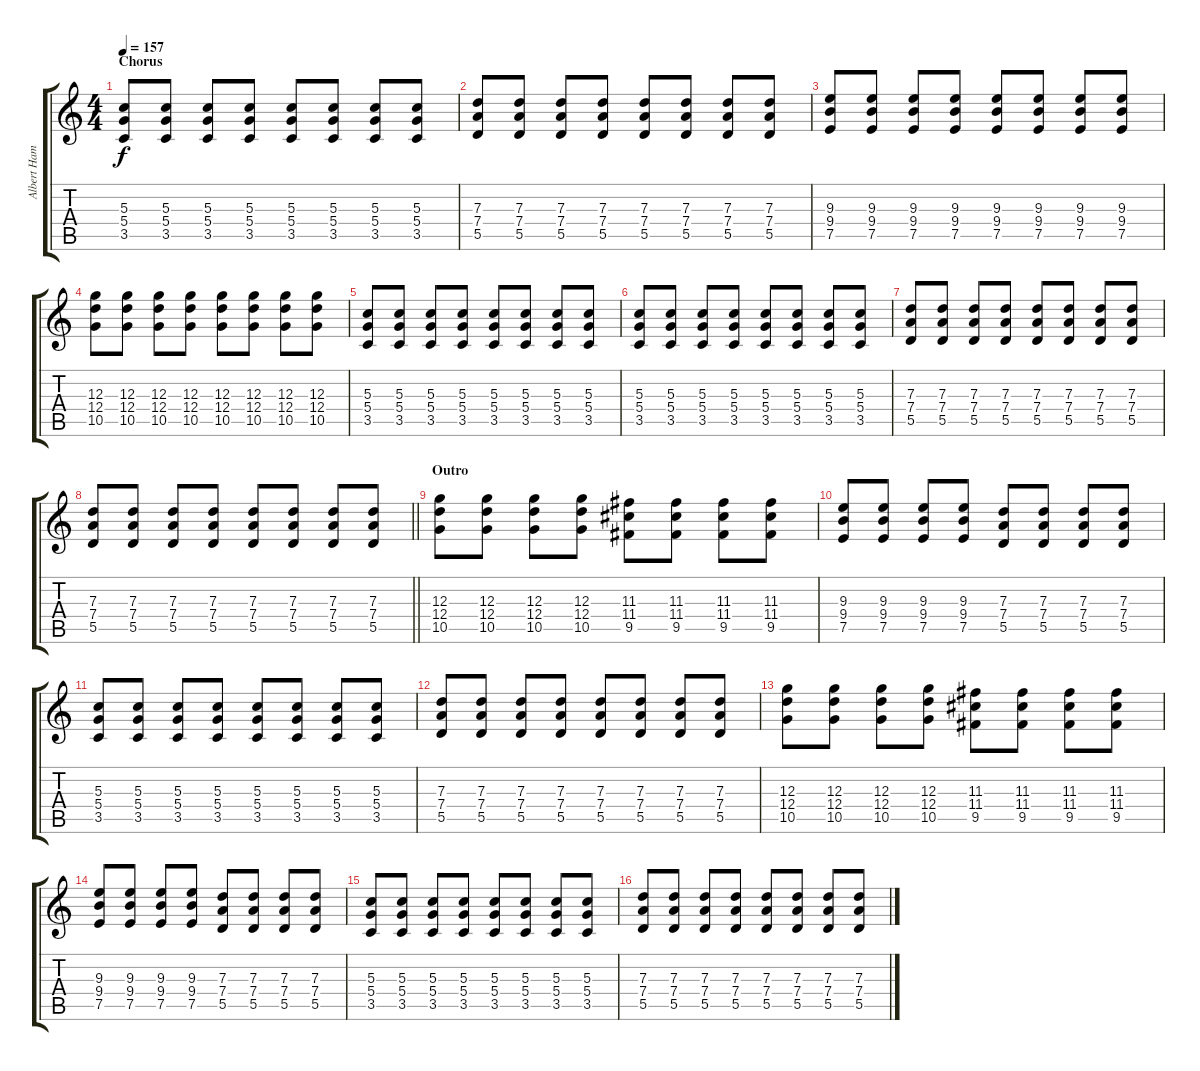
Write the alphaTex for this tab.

\track ("Albert Hammond Jr. - Rhythm Guitar" "Albert Ham") {instrument overdrivenguitar}
\staff {score tabs}
\tuning (E4 B3 G3 D3 A2 E2) {hide}
\ts (4 4)
\section ("" "Chorus")
\tempo 157
\clef g2
\ks c
(5.3 5.4 3.5).8{dy f} (5.3 5.4 3.5).8 (5.3 5.4 3.5).8 (5.3 5.4 3.5).8 (5.3 5.4 3.5).8 (5.3 5.4 3.5).8 (5.3 5.4 3.5).8 (5.3 5.4 3.5).8 |
(7.3 7.4 5.5).8 (7.3 7.4 5.5).8 (7.3 7.4 5.5).8 (7.3 7.4 5.5).8 (7.3 7.4 5.5).8 (7.3 7.4 5.5).8 (7.3 7.4 5.5).8 (7.3 7.4 5.5).8 |
(9.3 9.4 7.5).8 (9.3 9.4 7.5).8 (9.3 9.4 7.5).8 (9.3 9.4 7.5).8 (9.3 9.4 7.5).8 (9.3 9.4 7.5).8 (9.3 9.4 7.5).8 (9.3 9.4 7.5).8 |
(12.3 12.4 10.5).8 (12.3 12.4 10.5).8 (12.3 12.4 10.5).8 (12.3 12.4 10.5).8 (12.3 12.4 10.5).8 (12.3 12.4 10.5).8 (12.3 12.4 10.5).8 (12.3 12.4 10.5).8 |
(5.3 5.4 3.5).8 (5.3 5.4 3.5).8 (5.3 5.4 3.5).8 (5.3 5.4 3.5).8 (5.3 5.4 3.5).8 (5.3 5.4 3.5).8 (5.3 5.4 3.5).8 (5.3 5.4 3.5).8 |
(5.3 5.4 3.5).8 (5.3 5.4 3.5).8 (5.3 5.4 3.5).8 (5.3 5.4 3.5).8 (5.3 5.4 3.5).8 (5.3 5.4 3.5).8 (5.3 5.4 3.5).8 (5.3 5.4 3.5).8 |
(7.3 7.4 5.5).8 (7.3 7.4 5.5).8 (7.3 7.4 5.5).8 (7.3 7.4 5.5).8 (7.3 7.4 5.5).8 (7.3 7.4 5.5).8 (7.3 7.4 5.5).8 (7.3 7.4 5.5).8 |
\barLineRight lightlight
(7.3 7.4 5.5).8 (7.3 7.4 5.5).8 (7.3 7.4 5.5).8 (7.3 7.4 5.5).8 (7.3 7.4 5.5).8 (7.3 7.4 5.5).8 (7.3 7.4 5.5).8 (7.3 7.4 5.5).8 |
\section ("" "Outro")
(12.3 12.4 10.5).8 (12.3 12.4 10.5).8 (12.3 12.4 10.5).8 (12.3 12.4 10.5).8 (11.3 11.4 9.5).8 (11.3 11.4 9.5).8 (11.3 11.4 9.5).8 (11.3 11.4 9.5).8 |
(9.3 9.4 7.5).8 (9.3 9.4 7.5).8 (9.3 9.4 7.5).8 (9.3 9.4 7.5).8 (7.3 7.4 5.5).8 (7.3 7.4 5.5).8 (7.3 7.4 5.5).8 (7.3 7.4 5.5).8 |
(5.3 5.4 3.5).8 (5.3 5.4 3.5).8 (5.3 5.4 3.5).8 (5.3 5.4 3.5).8 (5.3 5.4 3.5).8 (5.3 5.4 3.5).8 (5.3 5.4 3.5).8 (5.3 5.4 3.5).8 |
(7.3 7.4 5.5).8 (7.3 7.4 5.5).8 (7.3 7.4 5.5).8 (7.3 7.4 5.5).8 (7.3 7.4 5.5).8 (7.3 7.4 5.5).8 (7.3 7.4 5.5).8 (7.3 7.4 5.5).8 |
(12.3 12.4 10.5).8 (12.3 12.4 10.5).8 (12.3 12.4 10.5).8 (12.3 12.4 10.5).8 (11.3 11.4 9.5).8 (11.3 11.4 9.5).8 (11.3 11.4 9.5).8 (11.3 11.4 9.5).8 |
(9.3 9.4 7.5).8 (9.3 9.4 7.5).8 (9.3 9.4 7.5).8 (9.3 9.4 7.5).8 (7.3 7.4 5.5).8 (7.3 7.4 5.5).8 (7.3 7.4 5.5).8 (7.3 7.4 5.5).8 |
(5.3 5.4 3.5).8 (5.3 5.4 3.5).8 (5.3 5.4 3.5).8 (5.3 5.4 3.5).8 (5.3 5.4 3.5).8 (5.3 5.4 3.5).8 (5.3 5.4 3.5).8 (5.3 5.4 3.5).8 |
(7.3 7.4 5.5).8 (7.3 7.4 5.5).8 (7.3 7.4 5.5).8 (7.3 7.4 5.5).8 (7.3 7.4 5.5).8 (7.3 7.4 5.5).8 (7.3 7.4 5.5).8 (7.3 7.4 5.5).8
